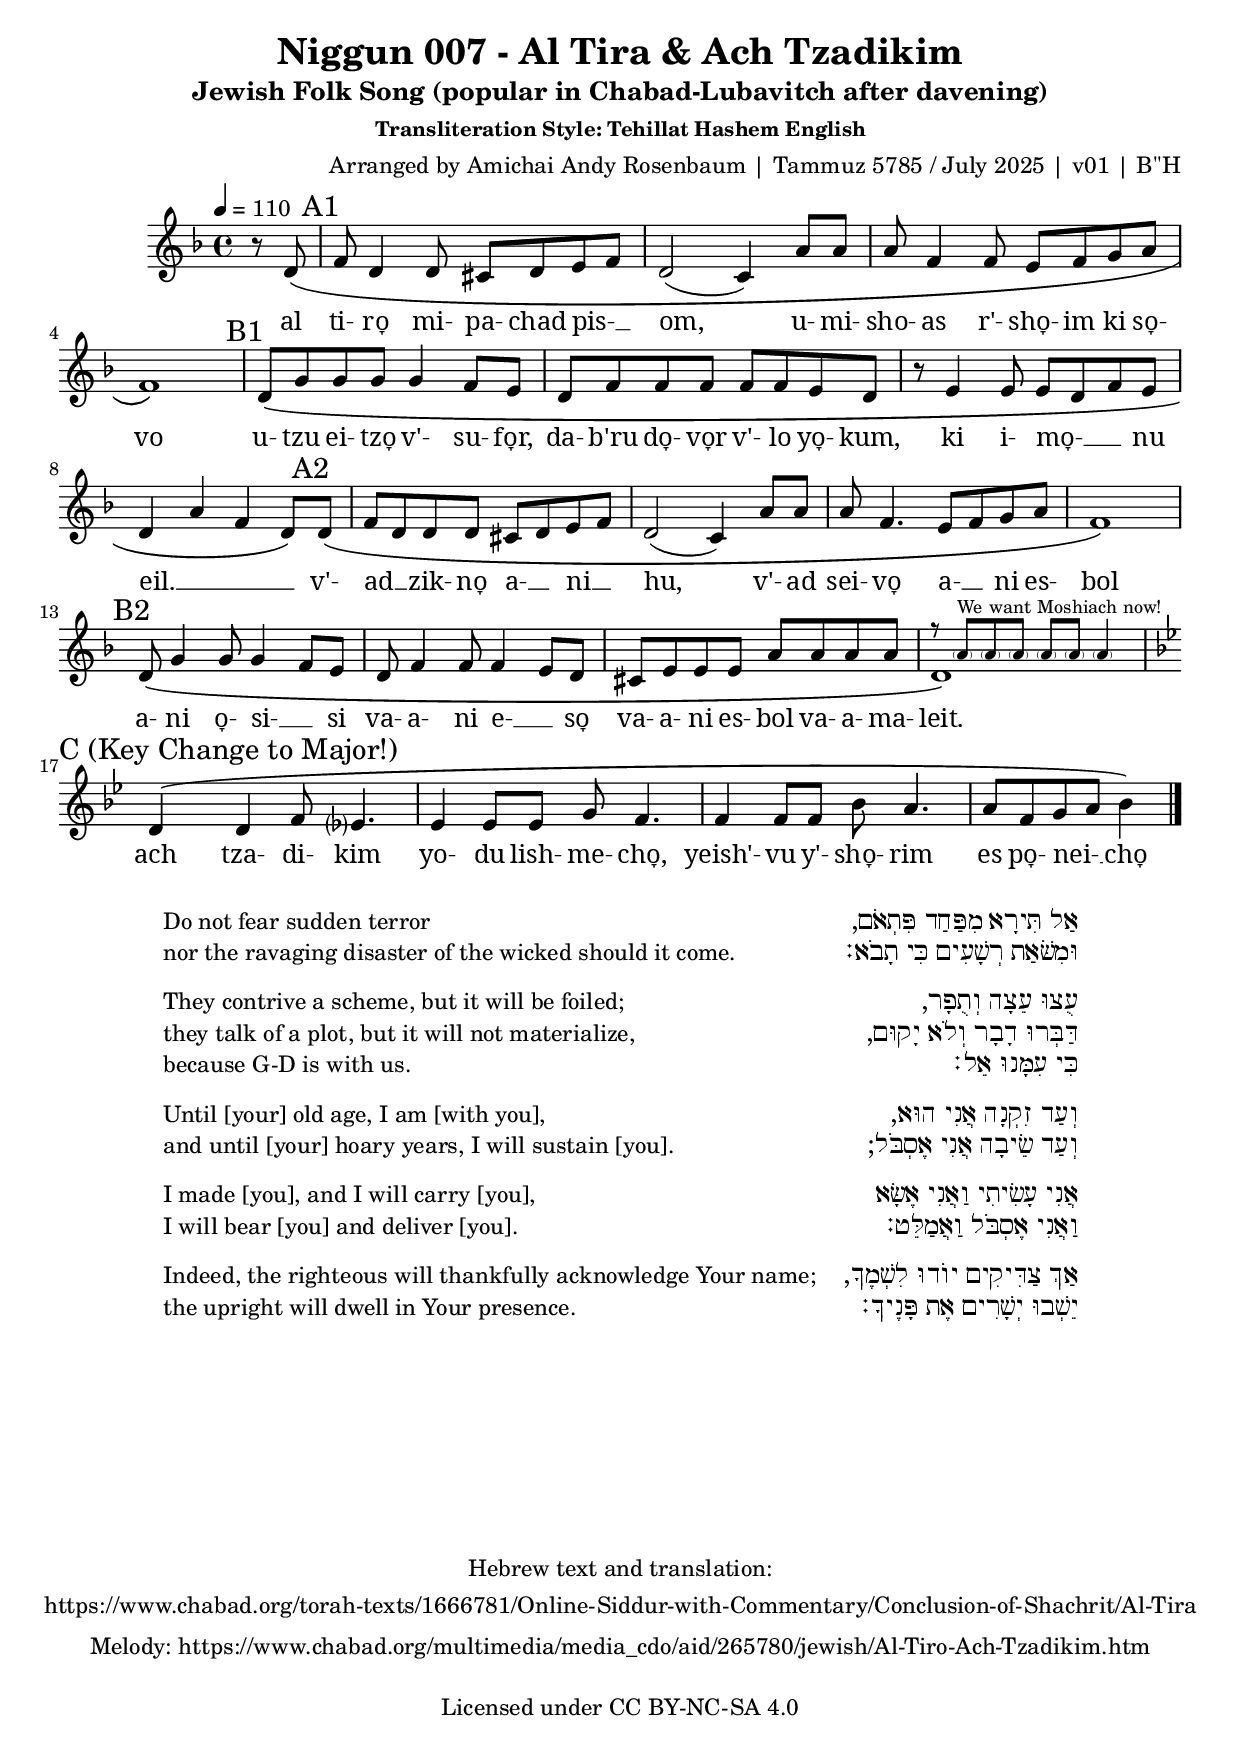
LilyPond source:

\version "2.24.4"


\header {
  title = "Niggun 007 - Al Tira & Ach Tzadikim"
  subtitle = "Jewish Folk Song (popular in Chabad-Lubavitch after davening)"
  subsubtitle = "Transliteration Style: Tehillat Hashem English"
  % subsubtitle = "Transliteration Style: Modern Israeli"
  % subsubtitle = "Transliteration Style: ArtScroll Ashkenazi"
  arranger = "Arranged by Amichai Andy Rosenbaum | Tammuz 5785 / July 2025 | v01 | B''H"
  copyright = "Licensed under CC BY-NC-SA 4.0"
}


upperAOne = \relative c' {
  \partial 4 r8 d8\( \mark \markup { "A1" }
  | f8 d4 d8 cis d e f 
%   | d2. c8 c
%   | d2( c4) c8 c
  | d2( c4) a'8 a
  | a f4 f8 e f g a
  | f1\)
}

upperBOne = \relative c' {
  \mark \markup { "B1" }
  d8\( g g g g4 f8 e
  | d f f f f f e d
  | r8 e4 e8 e d f e
  | d4 a' f d8\)
}

upperATwo = \relative c' {
  \mark \markup { "A2" }
  d8\( 
  | f d d d cis d e f 
  %   | d2. c8 c
%   | d2( c4) c8 c
  | d2( c4) a'8 a
  | a f4. e8 f g a
  | f1\)
}

upperBTwoSplitTop = {
 r8 \parenthesize a8^\markup{ We want Moshiach now! }  \parenthesize a \parenthesize a
  \parenthesize a \parenthesize a \parenthesize a4
}

upperBTwoSplitBottom = {
  d,1\)
}

upperBTwoSplitJoint = <<

  % top tiny parenthesized notes (stems up)
  \new Voice = "vTop" {
    \voiceOne
    \tiny
    \upperBTwoSplitTop
    \normalsize
  }

  % bottom sustained d (stems down)
  {
%     \voiceTwo
    \upperBTwoSplitBottom
  }
>>


upperBTwo = \relative c' {
  \mark \markup { "B2" }
  d8\( g4 g8 g4 f8 e
  | d f4 f8 f4 e8 d
  | cis8 e e e a a a a
  \upperBTwoSplitJoint
}

upperC = \relative c' {
  d4\(
  \mark \markup { "C (Key Change to Major!)" }
  d f8
  ees?4.
  | ees4 ees8 ees g f4.
  | f4 f8 f bes a4.
  | a8 f g a bes4\) \bar "|."
}

upper = \relative c' {
  \clef treble
  \key d \minor
  \time 4/4
  \tempo 4 = 110

  \upperAOne
  \upperBOne
  \upperATwo
  \upperBTwo
   
  \key bes \major
  
  \upperC
}


textAOne = \lyricmode {
  al ti- ro̞ mi- pa- chad pis- __ _ om, u- mi- sho- as r'- sho̞- im ki so̞- vo
}
textBOne = \lyricmode {
  u- tzu ei- tzo̞ v'- su- fo̞r, da- b'ru do̞- vo̞r v'- lo yo̞- kum, ki i- mo̞- __ _ _ nu eil. __ _ _ _
}
textATwo = \lyricmode {
  v'- ad __ _ zik- no̞ a- __ _ ni __ _ hu, v'- ad sei- vo̞ a- __ _ ni es- bol
}
textBTwo = \lyricmode {
  a- ni o̞- si- __ _ si va- a- ni e- __ _ so̞ va- a- ni es- bol va- a- ma- leit.
}
textC = \lyricmode {
	ach tza- di- kim yo- du lish- me- cho̞, yeish'- vu y'- sho̞- rim es po̞- nei- __ _ cho̞
}

textWWMN = \lyricmode {
  We Want Mo- shi- ach now
}


textAll = {
  \textAOne
  \textBOne
  \textATwo
  \textBTwo
%   \textWWMN
  \textC

}

theScore = {
  \new PianoStaff <<
    \new Staff = upper { \set Staff.midiInstrument = #"trombone" \new Voice = "singer" \upper }
    % \new Staff = upper { \set Staff.midiInstrument = #"trumpet" \new Voice = "singer" \upper }
    % \new Staff = lower { \lower }
    \new Lyrics \lyricsto "singer"  {
      \textAll
    }
  >>
}

\score {
    \theScore
  \layout {
    \context {
      \Lyrics
      \override LyricText.font-name = #"Garamond"
%       \override LyricText.font-name = #"Times New Roman,"
    }
 }
  % \midi { \context { \Score midiRepeatTypes #onlyRepeats } }
}

\score {
\unfoldRepeats {
  \transpose c' c  {
  \theScore
  }
}
  \midi { 
%       \context {
%         \Score
%         midiController = #'((64 . 0) (91 . 0) (93 . 0))
%         midiReverbLevel = 0.0  % Disables reverb
%         midiChorusLevel = 0.0
% 	    midiController = #'((64 . 0)) % Controller 64 (sustain) off
%       }
	}
}



\markup {
  % \fill-line {
    \hspace #10
    \column {
      \line { Do not fear sudden terror }
      \line { nor the ravaging disaster of the wicked should it come. }
      \vspace #0.6
      \line { They contrive a scheme, but it will be foiled; }
      \line { they talk of a plot, but it will not materialize, }
      \line { because G-D is with us. }
      \vspace #0.6
      \line { Until [your] old age, I am [with you], }
      \line { and until [your] hoary years, I will sustain [you]. }
      \vspace #0.6
      \line { I made [you], and I will carry [you], }
      \line { I will bear [you] and deliver [you]. }
      \vspace #0.6
      \line { Indeed, the righteous will thankfully acknowledge Your name; }
      \line { the upright will dwell in Your presence. }
    }
    \hspace #2
    \column  {
      \right-align {
      \fontsize #1.5 {
      \line { פִּתְאֹם, מִפַּחַד תִּירָא אַל }
      \line { תָבֹא׃ כִּי רְשָׁעִים וּמִשֹּׁאַת }
      \vspace #0.6
      \line { וְתֻפָר, עֵצָה עֻצוּ }
      \line { יָקוּם, וְלֹא דָבָר דַּבְּרוּ }
      \line { אֵל׃ עִמָּנוּ כִּי }
      \vspace #0.6
      \line { הוּא, אֲנִי זִקְנָה וְעַד }
      \line { אֶסְבֹּל; אֲנִי שֵׂיבָה וְעַד }
      \vspace #0.6
      \line { אֶשָּׂא וַאֲנִי עָשִׂיתִי אֲנִי }
      \line { וַאֲמַלֵּט׃ אֶסְבֹּל וַאֲנִי }
      \vspace #0.6
      \line { לִשְׁמֶךָ, יוֹדוּ צַדִּיקִים אַךְ }
      \line { פָּנֶיךָ׃ אֶת יְשָׁרִים יֵשְׁבוּ }
    }
    }
    }
}


\markup {
  \vspace #8
  \fill-line {
	\line { Hebrew text and translation: }
}
}

\markup {
  \vspace #1
  \fill-line {
	\line { https://www.chabad.org/torah-texts/1666781/Online-Siddur-with-Commentary/Conclusion-of-Shachrit/Al-Tira }
}
}

\markup {
  \vspace #1
  \fill-line {
	\line { Melody: https://www.chabad.org/multimedia/media_cdo/aid/265780/jewish/Al-Tiro-Ach-Tzadikim.htm }
}
}
